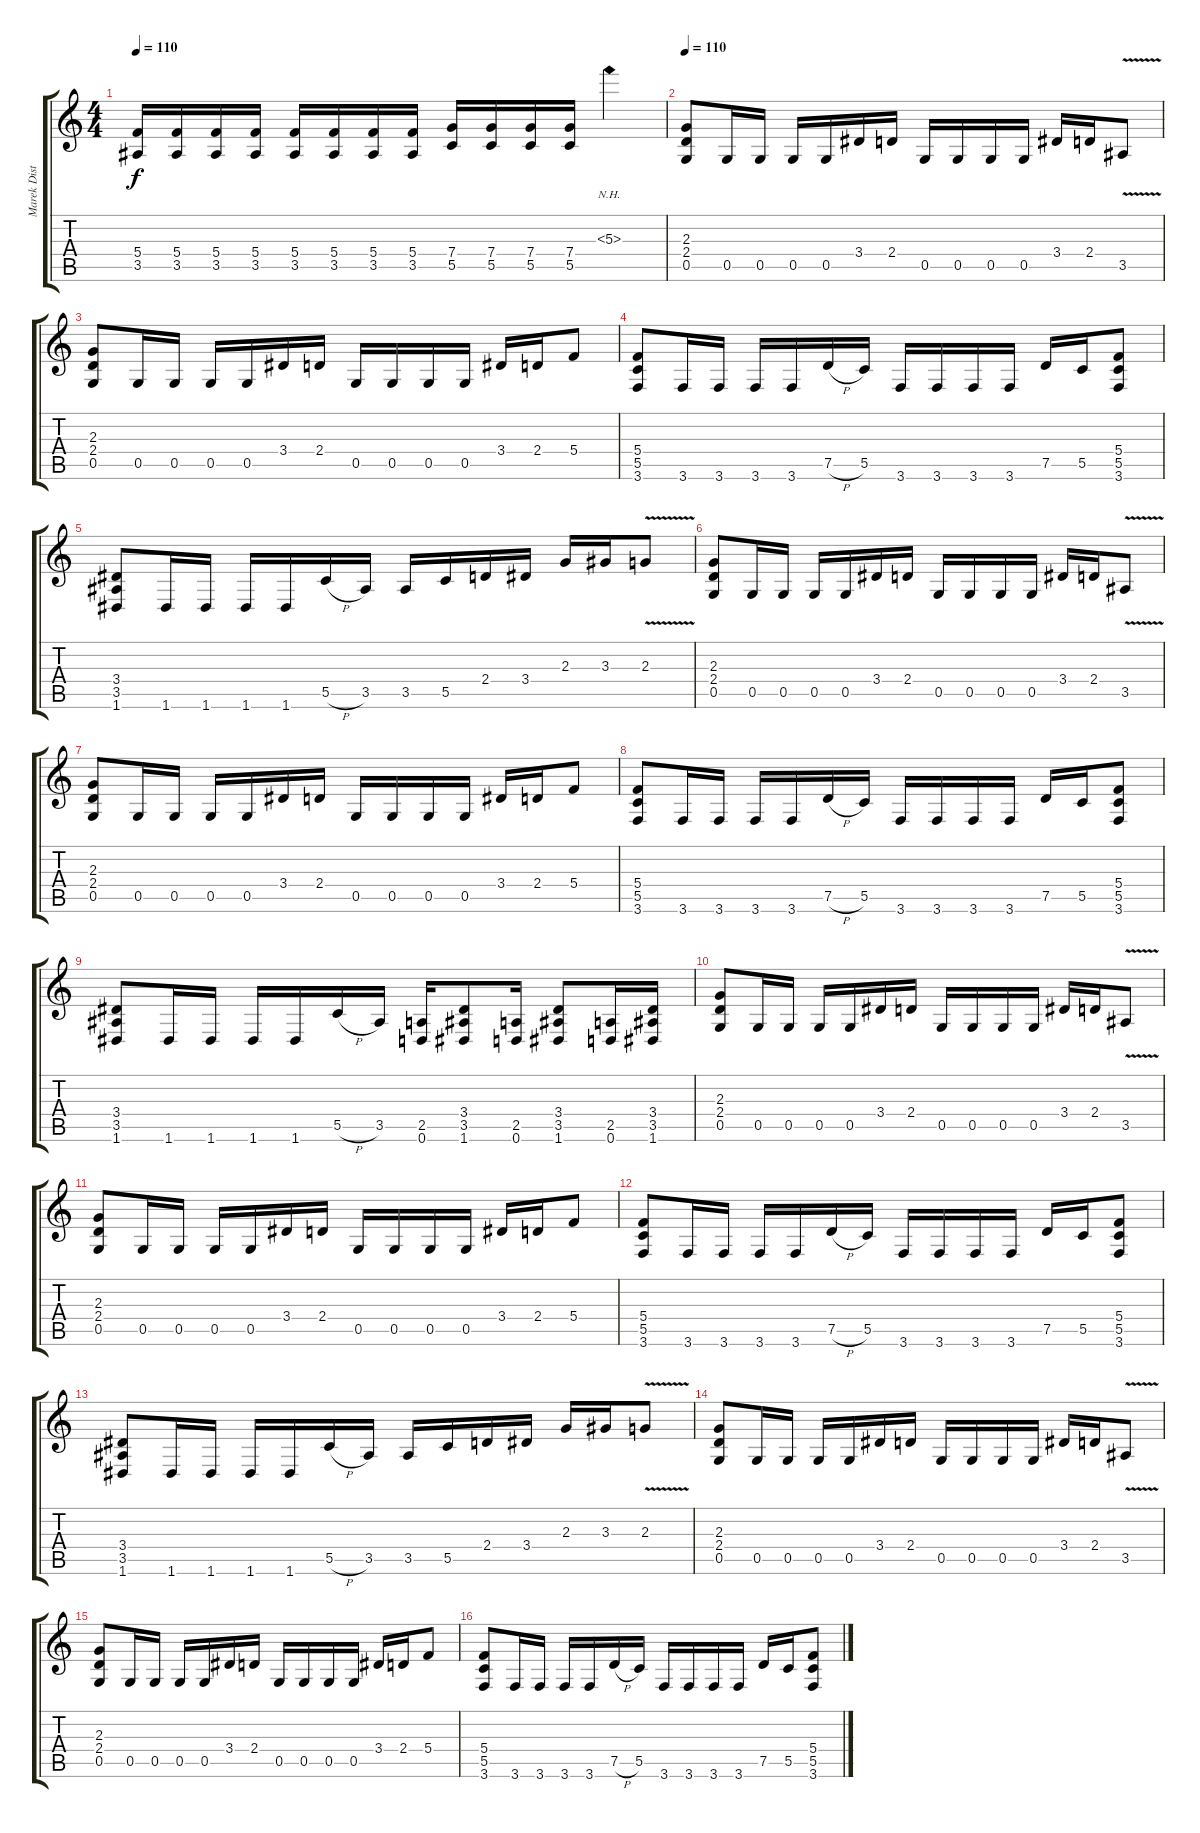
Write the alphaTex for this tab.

\track ("Marek Dist" "Marek Dist") {instrument distortionguitar}
\staff {score tabs}
\tuning (D4 A3 F3 C3 G2 D2) {hide}
\ts (4 4)
\tempo 110
\clef g2
\ks c
(5.4 3.5).16{dy f} (5.4 3.5).16 (5.4 3.5).16 (5.4 3.5).16 (5.4 3.5).16 (5.4 3.5).16 (5.4 3.5).16 (5.4 3.5).16 (7.4 5.5).16 (7.4 5.5).16 (7.4 5.5).16 (7.4 5.5).16 5.3{nh}.4 |
\tempo 110
(2.3 2.4 0.5).8 0.5.16 0.5.16 0.5.16 0.5.16 3.4.16 2.4.16 0.5.16 0.5.16 0.5.16 0.5.16 3.4.16 2.4.16 3.5{v}.8 |
(2.3 2.4 0.5).8 0.5.16 0.5.16 0.5.16 0.5.16 3.4.16 2.4.16 0.5.16 0.5.16 0.5.16 0.5.16 3.4.16 2.4.16 5.4.8 |
(5.4 5.5 3.6).8 3.6.16 3.6.16 3.6.16 3.6.16 7.5{h}.16 5.5.16 3.6.16 3.6.16 3.6.16 3.6.16 7.5.16 5.5.16 (5.4 5.5 3.6).8 |
(3.4 3.5 1.6).8 1.6.16 1.6.16 1.6.16 1.6.16 5.5{h}.16 3.5.16 3.5.16 5.5.16 2.4.16 3.4.16 2.3.16 3.3.16 2.3{v}.8 |
(2.3 2.4 0.5).8 0.5.16 0.5.16 0.5.16 0.5.16 3.4.16 2.4.16 0.5.16 0.5.16 0.5.16 0.5.16 3.4.16 2.4.16 3.5{v}.8 |
(2.3 2.4 0.5).8 0.5.16 0.5.16 0.5.16 0.5.16 3.4.16 2.4.16 0.5.16 0.5.16 0.5.16 0.5.16 3.4.16 2.4.16 5.4.8 |
(5.4 5.5 3.6).8 3.6.16 3.6.16 3.6.16 3.6.16 7.5{h}.16 5.5.16 3.6.16 3.6.16 3.6.16 3.6.16 7.5.16 5.5.16 (5.4 5.5 3.6).8 |
(3.4 3.5 1.6).8 1.6.16 1.6.16 1.6.16 1.6.16 5.5{h}.16 3.5.16 (2.5 0.6).16 (3.4 3.5 1.6).8 (2.5 0.6).16 (3.4 3.5 1.6).8 (2.5 0.6).16 (3.4 3.5 1.6).16 |
(2.3 2.4 0.5).8 0.5.16 0.5.16 0.5.16 0.5.16 3.4.16 2.4.16 0.5.16 0.5.16 0.5.16 0.5.16 3.4.16 2.4.16 3.5{v}.8 |
(2.3 2.4 0.5).8 0.5.16 0.5.16 0.5.16 0.5.16 3.4.16 2.4.16 0.5.16 0.5.16 0.5.16 0.5.16 3.4.16 2.4.16 5.4.8 |
(5.4 5.5 3.6).8 3.6.16 3.6.16 3.6.16 3.6.16 7.5{h}.16 5.5.16 3.6.16 3.6.16 3.6.16 3.6.16 7.5.16 5.5.16 (5.4 5.5 3.6).8 |
(3.4 3.5 1.6).8 1.6.16 1.6.16 1.6.16 1.6.16 5.5{h}.16 3.5.16 3.5.16 5.5.16 2.4.16 3.4.16 2.3.16 3.3.16 2.3{v}.8 |
(2.3 2.4 0.5).8 0.5.16 0.5.16 0.5.16 0.5.16 3.4.16 2.4.16 0.5.16 0.5.16 0.5.16 0.5.16 3.4.16 2.4.16 3.5{v}.8 |
(2.3 2.4 0.5).8 0.5.16 0.5.16 0.5.16 0.5.16 3.4.16 2.4.16 0.5.16 0.5.16 0.5.16 0.5.16 3.4.16 2.4.16 5.4.8 |
(5.4 5.5 3.6).8 3.6.16 3.6.16 3.6.16 3.6.16 7.5{h}.16 5.5.16 3.6.16 3.6.16 3.6.16 3.6.16 7.5.16 5.5.16 (5.4 5.5 3.6).8
